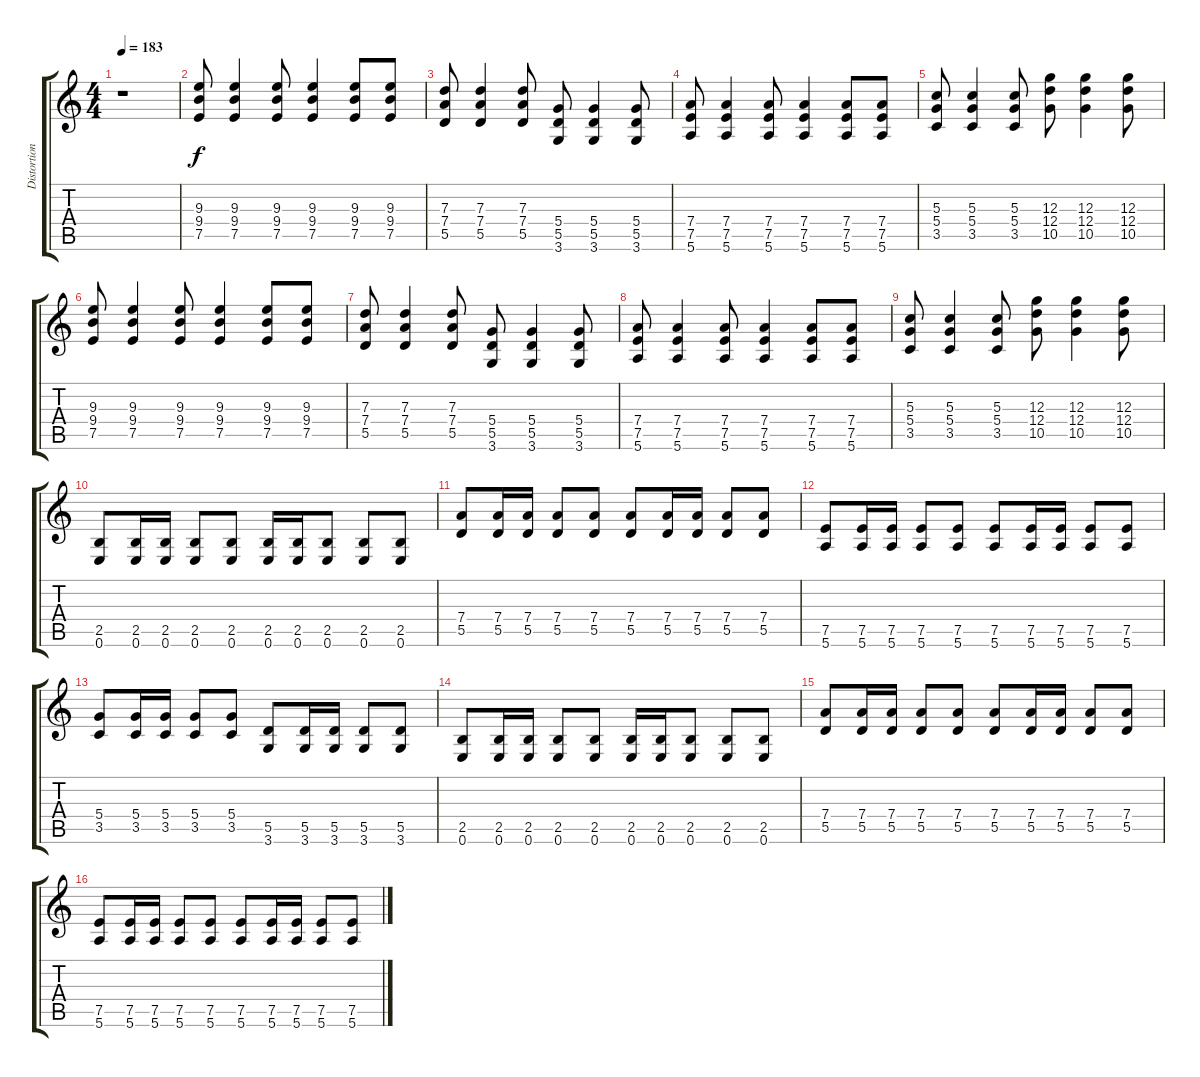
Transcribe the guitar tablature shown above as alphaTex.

\track ("Distortion Guitar" "Distortion") {instrument distortionguitar}
\staff {score tabs}
\tuning (E4 B3 G3 D3 A2 E2) {hide}
\ts (4 4)
\tempo 183
\clef g2
\ks c
r.1{dy f instrument distortionguitar} |
(9.3 9.4 7.5).8 (9.3 9.4 7.5).4 (9.3 9.4 7.5).8 (9.3 9.4 7.5).4 (9.3 9.4 7.5).8 (9.3 9.4 7.5).8 |
(7.3 7.4 5.5).8 (7.3 7.4 5.5).4 (7.3 7.4 5.5).8 (5.4 5.5 3.6).8 (5.4 5.5 3.6).4 (5.4 5.5 3.6).8 |
(7.4 7.5 5.6).8 (7.4 7.5 5.6).4 (7.4 7.5 5.6).8 (7.4 7.5 5.6).4 (7.4 7.5 5.6).8 (7.4 7.5 5.6).8 |
(5.3 5.4 3.5).8 (5.3 5.4 3.5).4 (5.3 5.4 3.5).8 (12.3 12.4 10.5).8 (12.3 12.4 10.5).4 (12.3 12.4 10.5).8 |
(9.3 9.4 7.5).8 (9.3 9.4 7.5).4 (9.3 9.4 7.5).8 (9.3 9.4 7.5).4 (9.3 9.4 7.5).8 (9.3 9.4 7.5).8 |
(7.3 7.4 5.5).8 (7.3 7.4 5.5).4 (7.3 7.4 5.5).8 (5.4 5.5 3.6).8 (5.4 5.5 3.6).4 (5.4 5.5 3.6).8 |
(7.4 7.5 5.6).8 (7.4 7.5 5.6).4 (7.4 7.5 5.6).8 (7.4 7.5 5.6).4 (7.4 7.5 5.6).8 (7.4 7.5 5.6).8 |
(5.3 5.4 3.5).8 (5.3 5.4 3.5).4 (5.3 5.4 3.5).8 (12.3 12.4 10.5).8 (12.3 12.4 10.5).4 (12.3 12.4 10.5).8 |
(2.5 0.6).8 (2.5 0.6).16 (2.5 0.6).16 (2.5 0.6).8 (2.5 0.6).8 (2.5 0.6).16 (2.5 0.6).16 (2.5 0.6).8 (2.5 0.6).8 (2.5 0.6).8 |
(7.4 5.5).8 (7.4 5.5).16 (7.4 5.5).16 (7.4 5.5).8 (7.4 5.5).8 (7.4 5.5).8 (7.4 5.5).16 (7.4 5.5).16 (7.4 5.5).8 (7.4 5.5).8 |
(7.5 5.6).8 (7.5 5.6).16 (7.5 5.6).16 (7.5 5.6).8 (7.5 5.6).8 (7.5 5.6).8 (7.5 5.6).16 (7.5 5.6).16 (7.5 5.6).8 (7.5 5.6).8 |
(5.4 3.5).8 (5.4 3.5).16 (5.4 3.5).16 (5.4 3.5).8 (5.4 3.5).8 (5.5 3.6).8 (5.5 3.6).16 (5.5 3.6).16 (5.5 3.6).8 (5.5 3.6).8 |
(2.5 0.6).8 (2.5 0.6).16 (2.5 0.6).16 (2.5 0.6).8 (2.5 0.6).8 (2.5 0.6).16 (2.5 0.6).16 (2.5 0.6).8 (2.5 0.6).8 (2.5 0.6).8 |
(7.4 5.5).8 (7.4 5.5).16 (7.4 5.5).16 (7.4 5.5).8 (7.4 5.5).8 (7.4 5.5).8 (7.4 5.5).16 (7.4 5.5).16 (7.4 5.5).8 (7.4 5.5).8 |
(7.5 5.6).8 (7.5 5.6).16 (7.5 5.6).16 (7.5 5.6).8 (7.5 5.6).8 (7.5 5.6).8 (7.5 5.6).16 (7.5 5.6).16 (7.5 5.6).8 (7.5 5.6).8
